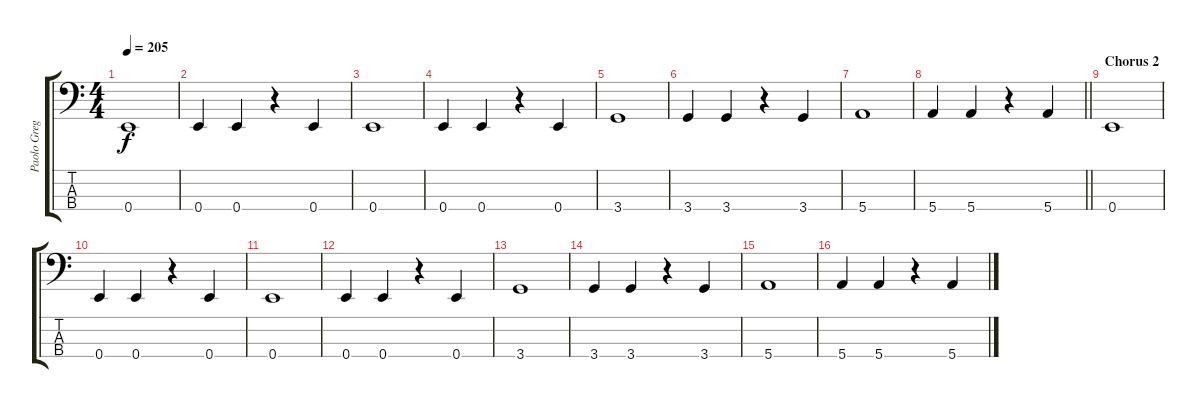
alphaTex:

\track ("Paolo Gregoletto" "Paolo Greg") {instrument electricbassfinger}
\staff {score tabs}
\tuning (G2 D2 A1 E1) {hide}
\ts (4 4)
\tempo 205
\clef f4
\ks c
0.4.1{dy f} |
0.4.4 0.4.4 r.4 0.4.4 |
0.4.1 |
0.4.4 0.4.4 r.4 0.4.4 |
3.4.1 |
3.4.4 3.4.4 r.4 3.4.4 |
5.4.1 |
\barLineRight lightlight
5.4.4 5.4.4 r.4 5.4.4 |
\section ("" "Chorus 2")
0.4.1 |
0.4.4 0.4.4 r.4 0.4.4 |
0.4.1 |
0.4.4 0.4.4 r.4 0.4.4 |
3.4.1 |
3.4.4 3.4.4 r.4 3.4.4 |
5.4.1 |
5.4.4 5.4.4 r.4 5.4.4
